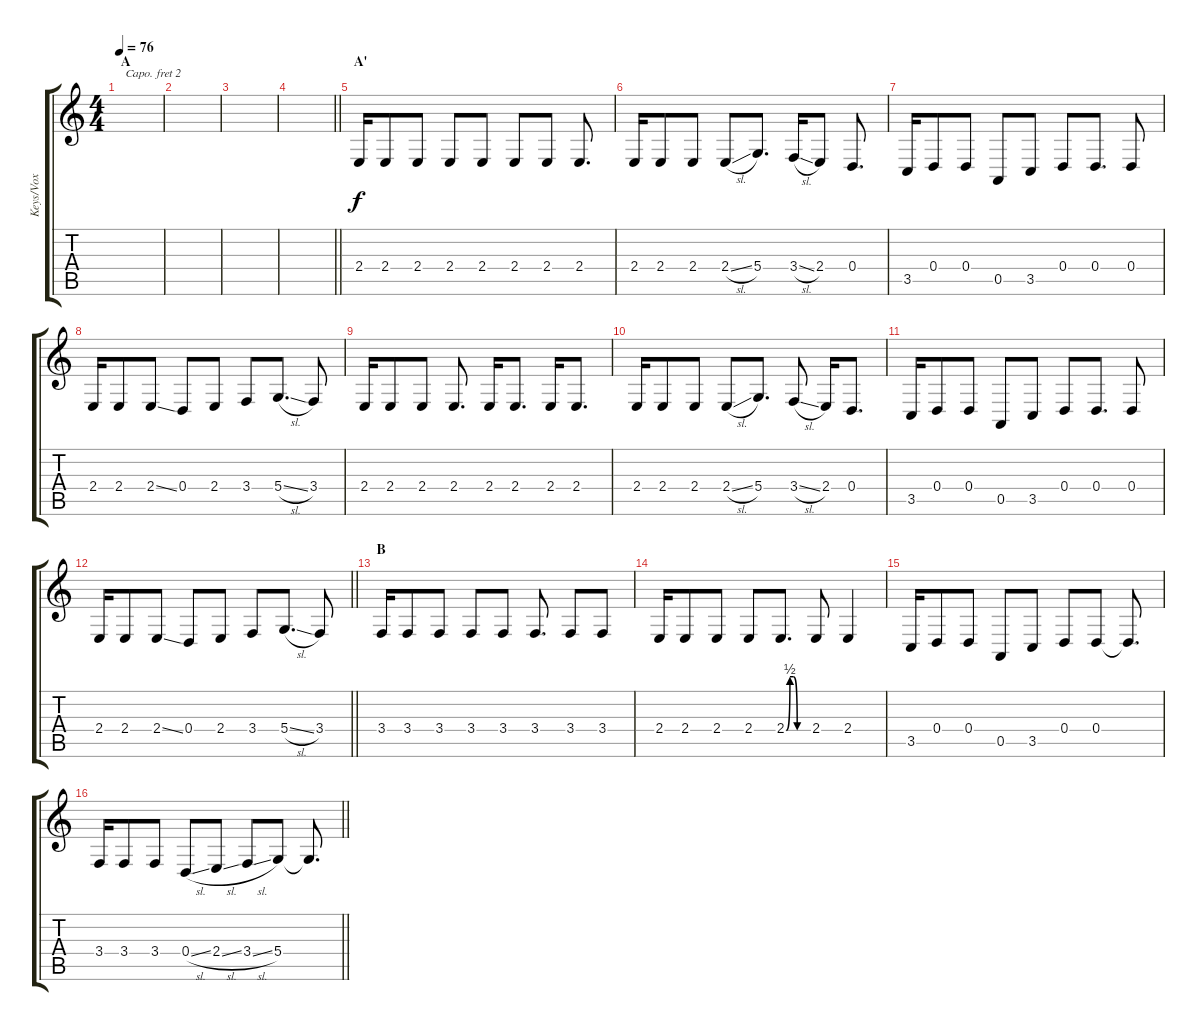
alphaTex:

\track ("Keys/Vox" "Keys/Vox") {instrument lead2sawtooth}
\staff {score tabs}
\capo 2
\tuning (D4 A3 F3 C3 G2 C2) {hide}
\ts (4 4)
\section ("" "A")
\tempo 76
\clef g2
\ks c
|
|
|
\barLineRight lightlight
|
\section ("" "A'")
2.4.16 2.4.8 2.4.8 2.4.8 2.4.8 2.4.8 2.4.8 2.4.8{d} |
2.4.16 2.4.8 2.4.8 2.4{sl}.8 5.4.8{d} 3.4{sl}.16 2.4.8 0.4.8{d} |
3.5.16 0.4.8 0.4.8 0.5.8 3.5.8 0.4.8 0.4.8{d} 0.4.8 |
2.4.16 2.4.8 2.4{ss}.8 0.4.8 2.4.8 3.4.8 5.4{sl}.8{d} 3.4.8 |
2.4.16 2.4.8 2.4.8 2.4.8{d} 2.4.16 2.4.8{d} 2.4.16 2.4.8{d} |
2.4.16 2.4.8 2.4.8 2.4{sl}.8 5.4.8{d} 3.4{sl}.8 2.4.16 0.4.8{d} |
3.5.16 0.4.8 0.4.8 0.5.8 3.5.8 0.4.8 0.4.8{d} 0.4.8 |
\barLineRight lightlight
2.4.16 2.4.8 2.4{ss}.8 0.4.8 2.4.8 3.4.8 5.4{sl}.8{d} 3.4.8 |
\section ("" "B")
3.4.16 3.4.8 3.4.8 3.4.8 3.4.8 3.4.8{d} 3.4.8 3.4.8 |
2.4.16 2.4.8 2.4.8 2.4.8 2.4{be (custom 0 0 10 2 20 2 30 0 60 0)}.8{d} 2.4.8 2.4.4 |
3.5.16 0.4.8 0.4.8 0.5.8 3.5.8 0.4.8 0.4.8 0.4{t}.8{d} |
\barLineRight lightlight
3.4.16 3.4.8 3.4.8 0.4{sl}.8 2.4{sl}.8 3.4{sl}.8 5.4.8 5.4{t}.8{d}
